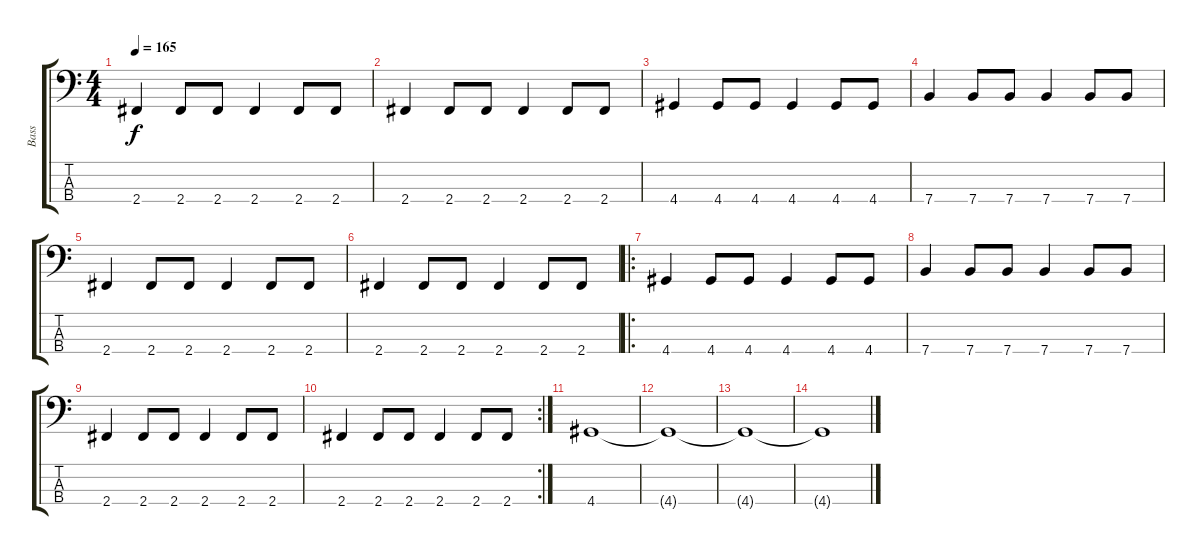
\track ("Bass" "Bass") {instrument electricbasspick}
\staff {score tabs}
\tuning (G2 D2 A1 E1) {hide}
\ts (4 4)
\tempo 165
\clef f4
\ks c
2.4.4{dy f} 2.4.8 2.4.8 2.4.4 2.4.8 2.4.8 |
2.4.4 2.4.8 2.4.8 2.4.4 2.4.8 2.4.8 |
4.4.4 4.4.8 4.4.8 4.4.4 4.4.8 4.4.8 |
7.4.4 7.4.8 7.4.8 7.4.4 7.4.8 7.4.8 |
2.4.4 2.4.8 2.4.8 2.4.4 2.4.8 2.4.8 |
2.4.4 2.4.8 2.4.8 2.4.4 2.4.8 2.4.8 |
\ro
4.4.4 4.4.8 4.4.8 4.4.4 4.4.8 4.4.8 |
7.4.4 7.4.8 7.4.8 7.4.4 7.4.8 7.4.8 |
2.4.4 2.4.8 2.4.8 2.4.4 2.4.8 2.4.8 |
\rc 2
2.4.4 2.4.8 2.4.8 2.4.4 2.4.8 2.4.8 |
4.4.1 |
4.4{t}.1 |
4.4{t}.1 |
4.4{t}.1
